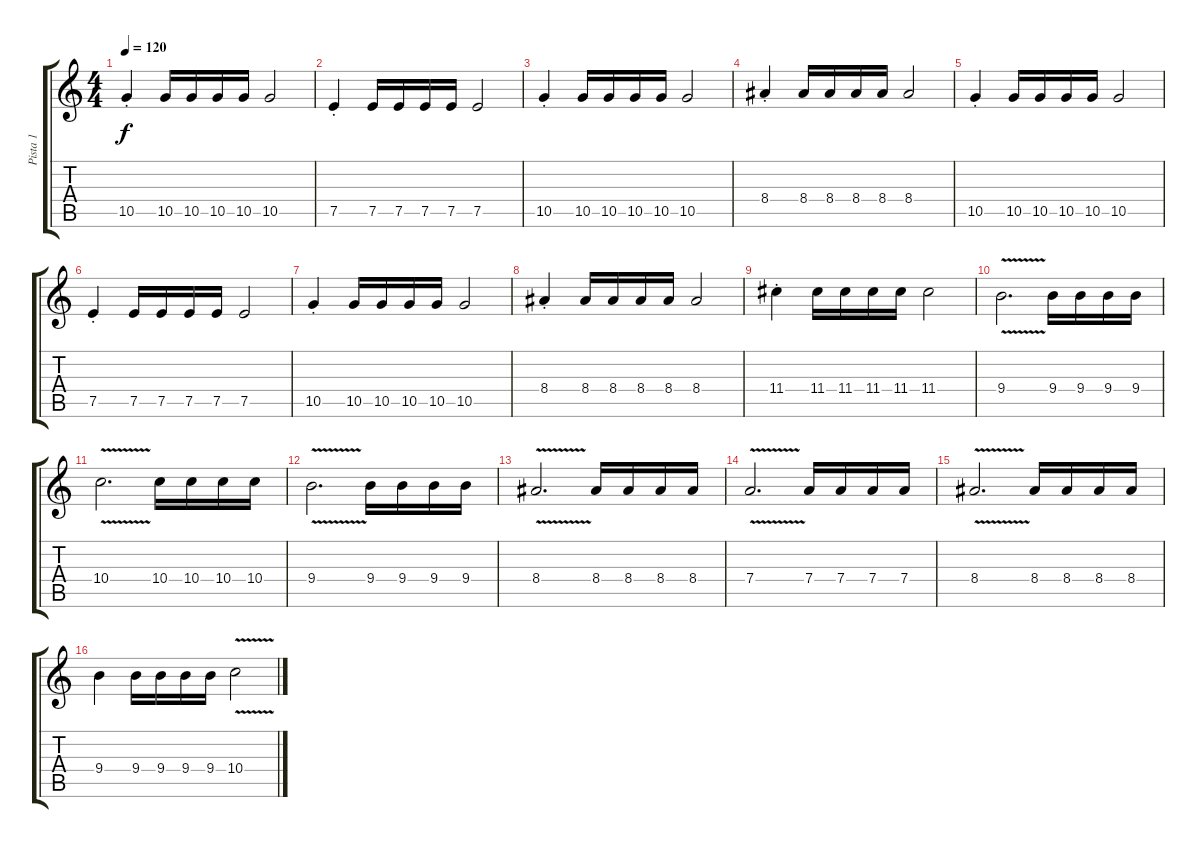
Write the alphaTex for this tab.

\track ("Pista 1" "Pista 1") {instrument overdrivenguitar}
\staff {score tabs}
\tuning (E4 B3 G3 D3 A2 E2) {hide}
\ts (4 4)
\tempo 120
\clef g2
\ks c
10.5{st}.4{dy f} 10.5.16 10.5.16 10.5.16 10.5.16 10.5.2 |
7.5{st}.4 7.5.16 7.5.16 7.5.16 7.5.16 7.5.2 |
10.5{st}.4 10.5.16 10.5.16 10.5.16 10.5.16 10.5.2 |
8.4{st}.4 8.4.16 8.4.16 8.4.16 8.4.16 8.4.2 |
10.5{st}.4 10.5.16 10.5.16 10.5.16 10.5.16 10.5.2 |
7.5{st}.4 7.5.16 7.5.16 7.5.16 7.5.16 7.5.2 |
10.5{st}.4 10.5.16 10.5.16 10.5.16 10.5.16 10.5.2 |
8.4{st}.4 8.4.16 8.4.16 8.4.16 8.4.16 8.4.2 |
11.4{st}.4 11.4.16 11.4.16 11.4.16 11.4.16 11.4.2 |
9.4{v}.2{d} 9.4.16 9.4.16 9.4.16 9.4.16 |
10.4{v}.2{d} 10.4.16 10.4.16 10.4.16 10.4.16 |
9.4{v}.2{d} 9.4.16 9.4.16 9.4.16 9.4.16 |
8.4{v}.2{d} 8.4.16 8.4.16 8.4.16 8.4.16 |
7.4{v}.2{d} 7.4.16 7.4.16 7.4.16 7.4.16 |
8.4{v}.2{d} 8.4.16 8.4.16 8.4.16 8.4.16 |
9.4.4 9.4.16 9.4.16 9.4.16 9.4.16 10.4{v}.2
